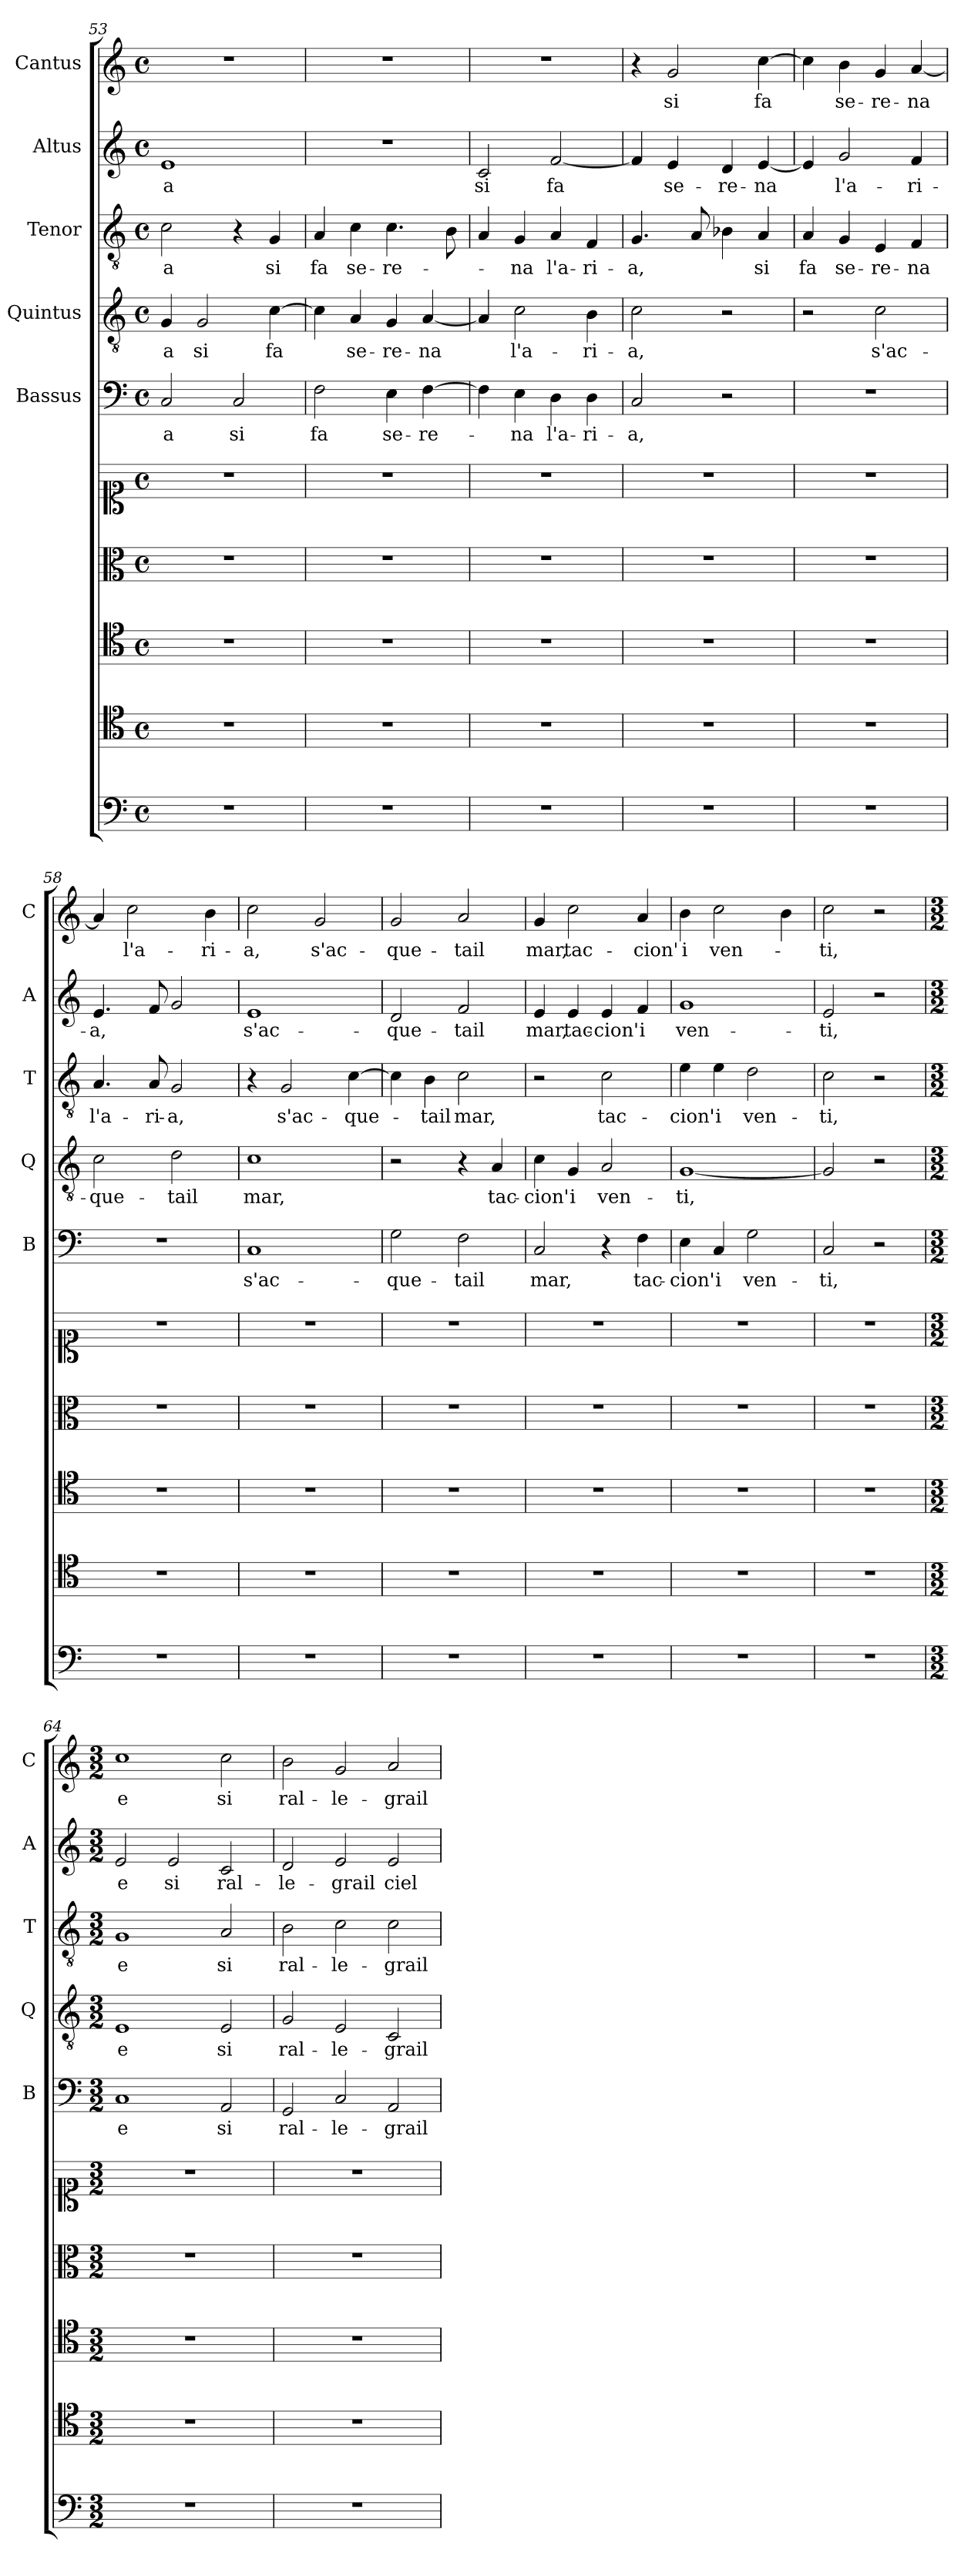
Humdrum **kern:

**kern	**kern	**kern	**kern	**kern	**kern	**text	**kern	**text	**kern	**text	**kern	**text	**kern	**text
*part10	*part9	*part8	*part7	*part6	*part5	*part5	*part4	*part4	*part3	*part3	*part2	*part2	*part1	*part1
*staff10	*staff9	*staff8	*staff7	*staff6	*staff5	*staff5	*staff4	*staff4	*staff3	*staff3	*staff2	*staff2	*staff1	*staff1
*	*	*	*	*	*I"Bassus	*	*I"Quintus	*	*I"Tenor	*	*I"Altus	*	*I"Cantus	*
*	*	*	*	*	*I'B	*	*I'Q	*	*I'T	*	*I'A	*	*I'C	*
*clefF4	*clefC4	*clefC4	*clefC3	*clefC1	*clefF4	*	*clefGv2	*	*clefGv2	*	*clefG2	*	*clefG2	*
*k[]	*k[]	*k[]	*k[]	*k[]	*k[]	*	*k[]	*	*k[]	*	*k[]	*	*k[]	*
*C:	*C:	*C:	*C:	*C:	*C:	*	*C:	*	*C:	*	*C:	*	*C:	*
*M4/4	*M4/4	*M4/4	*M4/4	*M4/4	*M4/4	*	*M4/4	*	*M4/4	*	*M4/4	*	*M4/4	*
*met(c)	*met(c)	*met(c)	*met(c)	*met(c)	*met(c)	*	*met(c)	*	*met(c)	*	*met(c)	*	*met(c)	*
=53	=53	=53	=53	=53	=53	=53	=53	=53	=53	=53	=53	=53	=53	=53
1r	1r	1r	1r	1r	2C/	-a	4G/	-a	2c\	-a	1e	-a	1r	.
.	.	.	.	.	.	.	2G/	si	.	.	.	.	.	.
.	.	.	.	.	2C/	si	.	.	4r	.	.	.	.	.
.	.	.	.	.	.	.	[4c\	fa	4G/	si	.	.	.	.
=54	=54	=54	=54	=54	=54	=54	=54	=54	=54	=54	=54	=54	=54	=54
1r	1r	1r	1r	1r	2F\	fa	4c\]	.	4A/	fa	1r	.	1r	.
.	.	.	.	.	.	.	4A/	se-	4c\	se-	.	.	.	.
.	.	.	.	.	4E\	se-	4G/	-re-	4.c\	-re-	.	.	.	.
.	.	.	.	.	[4F\	-re-	[4A/	-na	.	.	.	.	.	.
.	.	.	.	.	.	.	.	.	8B\	.	.	.	.	.
=55	=55	=55	=55	=55	=55	=55	=55	=55	=55	=55	=55	=55	=55	=55
1r	1r	1r	1r	1r	4F\]	.	4A/]	.	4A/	.	2c/	si	1r	.
.	.	.	.	.	4E\	-na	2c\	l'a-	4G/	-na	.	.	.	.
.	.	.	.	.	4D\	l'a-	.	.	4A/	l'a-	[2f/	fa	.	.
.	.	.	.	.	4D\	-ri-	4B\	-ri-	4F/	-ri-	.	.	.	.
=56	=56	=56	=56	=56	=56	=56	=56	=56	=56	=56	=56	=56	=56	=56
1r	1r	1r	1r	1r	2C/	-a,	2c\	-a,	4.G/	-a,	4f/]	.	4r	.
.	.	.	.	.	.	.	.	.	.	.	4e/	se-	2g/	si
.	.	.	.	.	.	.	.	.	8A/	.	.	.	.	.
.	.	.	.	.	2r	.	2r	.	4B-X\	.	4d/	-re-	.	.
.	.	.	.	.	.	.	.	.	4A/	si	[4e/	-na	[4cc\	fa
=57	=57	=57	=57	=57	=57	=57	=57	=57	=57	=57	=57	=57	=57	=57
1r	1r	1r	1r	1r	1r	.	2r	.	4A/	fa	4e/]	.	4cc\]	.
.	.	.	.	.	.	.	.	.	4G/	se-	2g/	l'a-	4b\	se-
.	.	.	.	.	.	.	2c\	s'ac-	4E/	-re-	.	.	4g/	-re-
.	.	.	.	.	.	.	.	.	4F/	-na	4f/	-ri-	[4a/	-na
!!LO:LB:g=z
=58	=58	=58	=58	=58	=58	=58	=58	=58	=58	=58	=58	=58	=58	=58
1r	1r	1r	1r	1r	1r	.	2c\	-que-	4.A/	l'a-	4.e/	-a,	4a/]	.
.	.	.	.	.	.	.	.	.	.	.	.	.	2cc\	l'a-
.	.	.	.	.	.	.	.	.	8A/	-ri-	8f/	.	.	.
.	.	.	.	.	.	.	2d\	-tail	2G/	-a,	2g/	.	.	.
.	.	.	.	.	.	.	.	.	.	.	.	.	4b\	-ri-
=59	=59	=59	=59	=59	=59	=59	=59	=59	=59	=59	=59	=59	=59	=59
1r	1r	1r	1r	1r	1C	s'ac-	1c	mar,	4r	.	1e	s'ac-	2cc\	-a,
.	.	.	.	.	.	.	.	.	2G/	s'ac-	.	.	.	.
.	.	.	.	.	.	.	.	.	.	.	.	.	2g/	s'ac-
.	.	.	.	.	.	.	.	.	[4c\	-que-	.	.	.	.
=60	=60	=60	=60	=60	=60	=60	=60	=60	=60	=60	=60	=60	=60	=60
1r	1r	1r	1r	1r	2G\	-que-	2r	.	4c\]	.	2d/	-que-	2g/	-que-
.	.	.	.	.	.	.	.	.	4B\	-tail	.	.	.	.
.	.	.	.	.	2F\	-tail	4r	.	2c\	mar,	2f/	-tail	2a/	-tail
.	.	.	.	.	.	.	4A/	tac-	.	.	.	.	.	.
=61	=61	=61	=61	=61	=61	=61	=61	=61	=61	=61	=61	=61	=61	=61
1r	1r	1r	1r	1r	2C/	mar,	4c\	-cion'	2r	.	4e/	mar,	4g/	mar,
.	.	.	.	.	.	.	4G/	i	.	.	4e/	tac-	2cc\	tac-
.	.	.	.	.	4r	.	2A/	ven-	2c\	tac-	4e/	-cion'	.	.
.	.	.	.	.	4F\	tac-	.	.	.	.	4f/	i	4a/	-cion'
=62	=62	=62	=62	=62	=62	=62	=62	=62	=62	=62	=62	=62	=62	=62
1r	1r	1r	1r	1r	4E\	-cion'	[1G	-ti,	4e\	-cion'	1g	ven-	4b\	i
.	.	.	.	.	4C/	i	.	.	4e\	i	.	.	2cc\	ven-
.	.	.	.	.	2G\	ven-	.	.	2d\	ven-	.	.	.	.
.	.	.	.	.	.	.	.	.	.	.	.	.	4b\	.
=63	=63	=63	=63	=63	=63	=63	=63	=63	=63	=63	=63	=63	=63	=63
1r	1r	1r	1r	1r	2C/	-ti,	2G/]	.	2c\	-ti,	2e/	-ti,	2cc\	-ti,
.	.	.	.	.	2r	.	2r	.	2r	.	2r	.	2r	.
!!LO:PB:g=z
=64	=64	=64	=64	=64	=64	=64	=64	=64	=64	=64	=64	=64	=64	=64
*M3/2	*M3/2	*M3/2	*M3/2	*M3/2	*M3/2	*	*M3/2	*	*M3/2	*	*M3/2	*	*M3/2	*
1.r	1.r	1.r	1.r	1.r	1C	e	1E	e	1G	e	2e/	e	1cc	e
.	.	.	.	.	.	.	.	.	.	.	2e/	si	.	.
.	.	.	.	.	2AA/	si	2E/	si	2A/	si	2c/	ral-	2cc\	si
=65	=65	=65	=65	=65	=65	=65	=65	=65	=65	=65	=65	=65	=65	=65
1.r	1.r	1.r	1.r	1.r	2GG/	ral-	2G/	ral-	2B\	ral-	2d/	-le-	2b\	ral-
.	.	.	.	.	2C/	-le-	2E/	-le-	2c\	-le-	2e/	-grail	2g/	-le-
.	.	.	.	.	2AA/	-grail	2C/	-grail	2c\	-grail	2e/	ciel	2a/	-grail
=	=	=	=	=	=	=	=	=	=	=	=	=	=	=
*-	*-	*-	*-	*-	*-	*-	*-	*-	*-	*-	*-	*-	*-	*-
